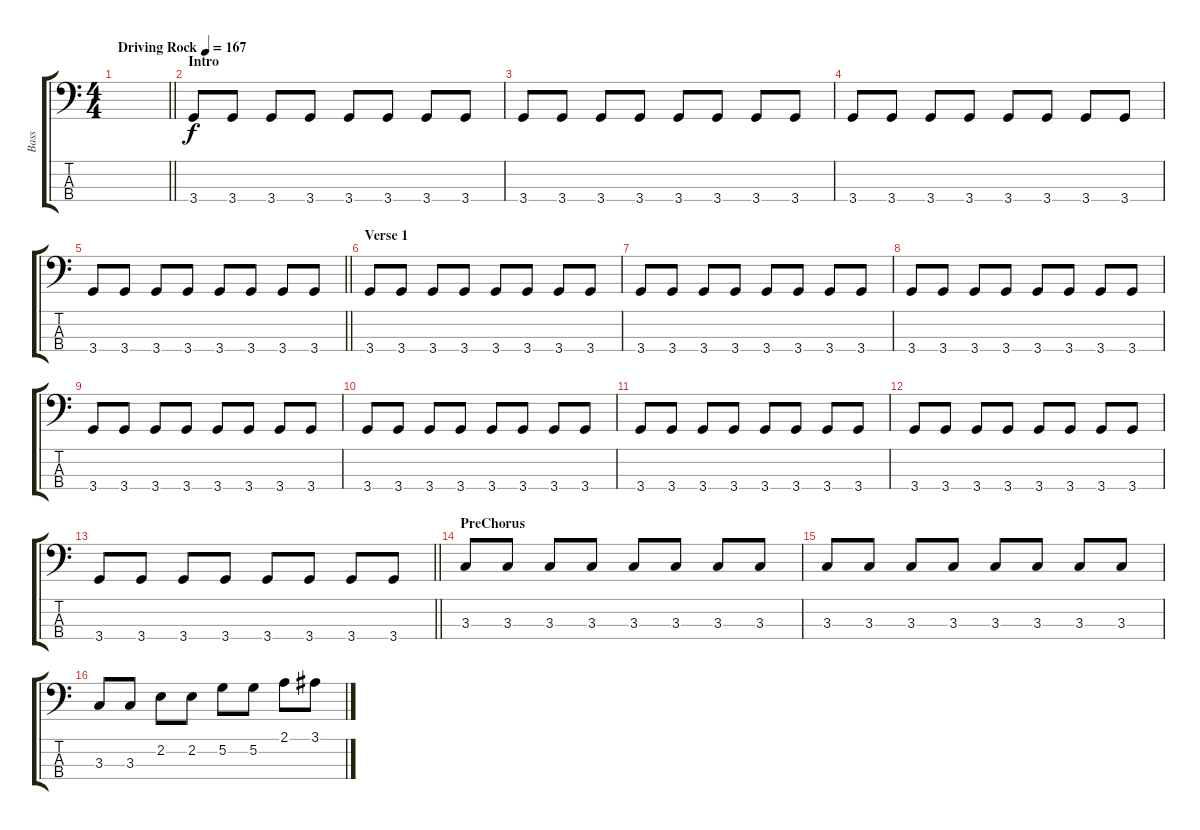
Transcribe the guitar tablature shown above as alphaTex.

\track ("Bass" "Bass") {instrument electricbassfinger}
\staff {score tabs}
\tuning (G2 D2 A1 E1) {hide}
\ts (4 4)
\tempo (167 "Driving Rock")
\clef f4
\barLineRight lightlight
\ks c
|
\section ("" "Intro")
\ks aminor
3.4.8 3.4.8 3.4.8 3.4.8 3.4.8 3.4.8 3.4.8 3.4.8 |
3.4.8 3.4.8 3.4.8 3.4.8 3.4.8 3.4.8 3.4.8 3.4.8 |
3.4.8 3.4.8 3.4.8 3.4.8 3.4.8 3.4.8 3.4.8 3.4.8 |
\barLineRight lightlight
3.4.8 3.4.8 3.4.8 3.4.8 3.4.8 3.4.8 3.4.8 3.4.8 |
\section ("" "Verse 1")
3.4.8 3.4.8 3.4.8 3.4.8 3.4.8 3.4.8 3.4.8 3.4.8 |
3.4.8 3.4.8 3.4.8 3.4.8 3.4.8 3.4.8 3.4.8 3.4.8 |
3.4.8 3.4.8 3.4.8 3.4.8 3.4.8 3.4.8 3.4.8 3.4.8 |
3.4.8 3.4.8 3.4.8 3.4.8 3.4.8 3.4.8 3.4.8 3.4.8 |
3.4.8 3.4.8 3.4.8 3.4.8 3.4.8 3.4.8 3.4.8 3.4.8 |
3.4.8 3.4.8 3.4.8 3.4.8 3.4.8 3.4.8 3.4.8 3.4.8 |
3.4.8 3.4.8 3.4.8 3.4.8 3.4.8 3.4.8 3.4.8 3.4.8 |
\barLineRight lightlight
3.4.8 3.4.8 3.4.8 3.4.8 3.4.8 3.4.8 3.4.8 3.4.8 |
\section ("" "PreChorus")
3.3.8 3.3.8 3.3.8 3.3.8 3.3.8 3.3.8 3.3.8 3.3.8 |
3.3.8 3.3.8 3.3.8 3.3.8 3.3.8 3.3.8 3.3.8 3.3.8 |
3.3.8 3.3.8 2.2.8 2.2.8 5.2.8 5.2.8 2.1.8 3.1.8
